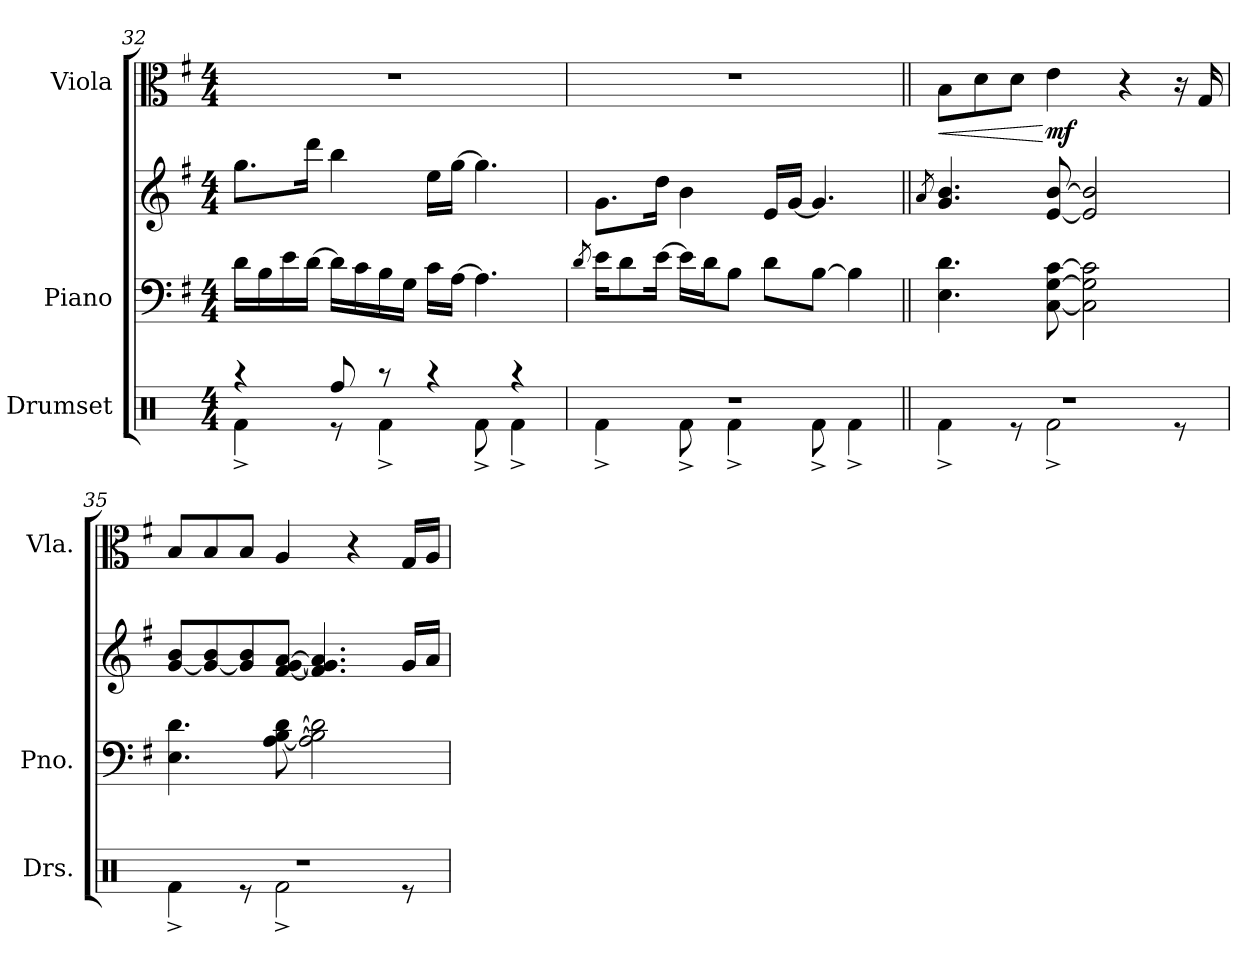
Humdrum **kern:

**kern	**kern	**kern	**kern	**dynam
*part3	*part2	*part2	*part1	*part1
*staff4	*staff3	*staff2	*staff1	*staff1
*I"Drumset	*I"Piano	*	*I"Viola	*
*I'Drs.	*I'Pno.	*	*I'Vla.	*
*clefX	*clefF4	*clefG2	*clefC3	*
*k[]	*k[f#]	*k[f#]	*k[f#]	*
*M4/4	*M4/4	*M4/4	*M4/4	*
=32	=32	=32	=32	=32
*^	*	*	*	*
4r	4Rf^\	16d\LL	8.gg\L	1r	.
.	.	16B\	.	.	.
.	.	16e\	.	.	.
.	.	[16d\JJ	16ddd\Jk	.	.
8Rff/	8r	16d\LL]	4bb\	.	.
.	.	16c\	.	.	.
8r	4Rf^\	16B\	.	.	.
.	.	16G\JJ	.	.	.
4r	.	16c\LL	16ee\LL	.	.
.	.	[16A\JJ	[16gg\JJ	.	.
.	8Rf^\	4.A\]	4.gg\]	.	.
4r	4Rf^\	.	.	.	.
=33	=33	=33	=33	=33	=33
.	.	8qd/	.	.	.
1r	4Rf^\	16e\KL	8.g\L	1r	.
.	.	8d\	.	.	.
.	.	[16e\Jk	16dd\Jk	.	.
.	8Rf^\	16e\LL]	4b\	.	.
.	.	16d\J	.	.	.
.	4Rf^\	8B\J	.	.	.
.	.	8d\L	16e/LL	.	.
.	.	.	[16g/JJ	.	.
.	8Rf^\	[8B\J	4.g/]	.	.
.	4Rf^\	4B\]	.	.	.
!!LO:LB:g=z
=34||	=34||	=34||	=34||	=34||	=34||
.	.	.	8qa/	.	.
!	!	!	!	!	!LO:HP:b
1r	4Rf^\	4.E\ 4.d\	4.g/ 4.b/	8B\L	<
.	.	.	.	8d\	.
.	8r	.	.	8d\J	.
!	!	!	!	!	!LO:DY:n=1:b
.	2Rf^\	[8C\ [8G\ [8c\	[8e/ [8b/	4e\	[ mf
.	.	2C\] 2G\] 2c\]	2e/] 2b/]	.	.
.	.	.	.	4r	.
.	8r	.	.	16r	.
.	.	.	.	16G/	.
=35	=35	=35	=35	=35	=35
1r	4Rf^\	4.E\ 4.d\	[8g/ 8b/L	8B/L	.
.	.	.	8g/_ 8b/	8B/	.
.	8r	.	8g/] 8b/	8B/J	.
.	2Rf^\	[8A\ [8B\ [8d\	[8f#/ [8g/ [8a/J	4A/	.
.	.	2A\] 2B\] 2d\]	4.f#/] 4.g/] 4.a/]	.	.
.	.	.	.	4r	.
.	8r	.	16g/LL	16G/LL	.
.	.	.	16a/JJ	16A/JJ	.
*v	*v	*	*	*	*
=	=	=	=	=
*-	*-	*-	*-	*-
